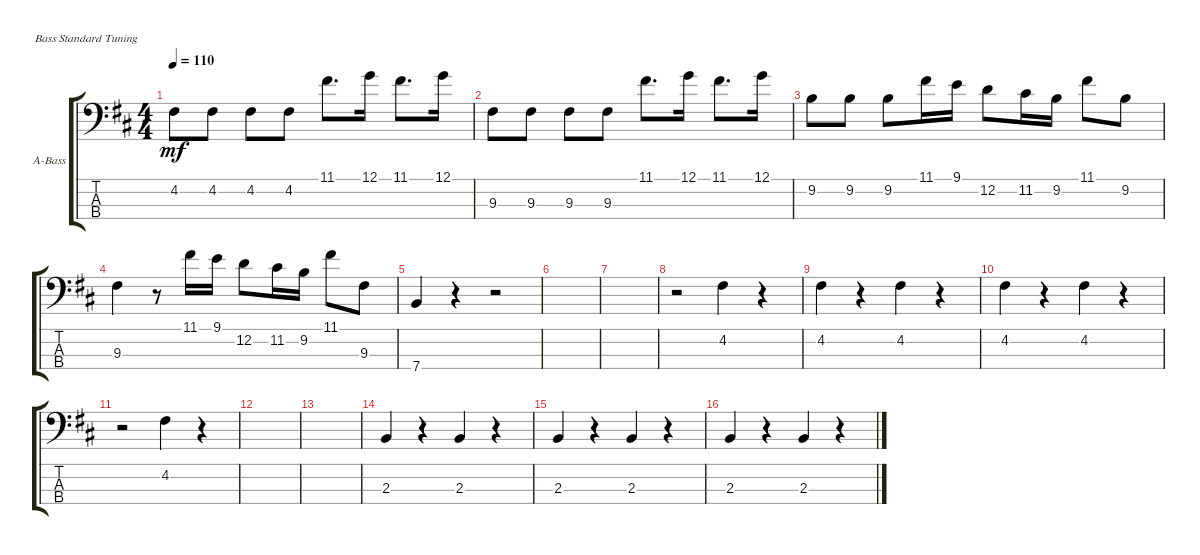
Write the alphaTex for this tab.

\defaultSystemsLayout 4
\bracketExtendMode groupsimilarinstruments
\firstSystemTrackNameOrientation horizontal
\otherSystemsTrackNameOrientation horizontal
\track ("b.c" "A-Bass") {instrument acousticbass}
\staff {score tabs}
\tuning (G2 D2 A1 E1)
\ts (4 4)
\tempo 110
\clef f4
\scale
0.333333
\ks d
4.2.8{dy mf} 4.2.8 4.2.8 4.2.8 11.1.8{d} 12.1.16 11.1.8{d} 12.1.16 |
\scale
0.333333 9.3.8 9.3.8 9.3.8 9.3.8 11.1.8{d} 12.1.16 11.1.8{d} 12.1.16 |
\scale
0.333333 9.2.8 9.2.8 9.2.8 11.1.16 9.1.16 12.2.8 11.2.16 9.2.16 11.1.8 9.2.8 |
\scale
0.333333 9.3.4 r.8 11.1.16 9.1.16 12.2.8 11.2.16 9.2.16 11.1.8 9.3.8 |
\scale
0.333333 7.4.4 r.4 r.2 |
\scale
0.333333 |
\scale
0.333333 |
\scale
0.333333 r.2 4.2.4 r.4 |
\scale
0.333333 4.2.4 r.4 4.2.4 r.4 |
\scale
0.333333 4.2.4 r.4 4.2.4 r.4 |
\scale
0.333333 r.2 4.2.4 r.4 |
\scale
0.333333 |
\scale
0.333333 |
\scale
0.333333 2.3.4 r.4 2.3.4 r.4 |
\scale
0.333333 2.3.4 r.4 2.3.4 r.4 |
\scale
0.333333 2.3.4 r.4 2.3.4 r.4
